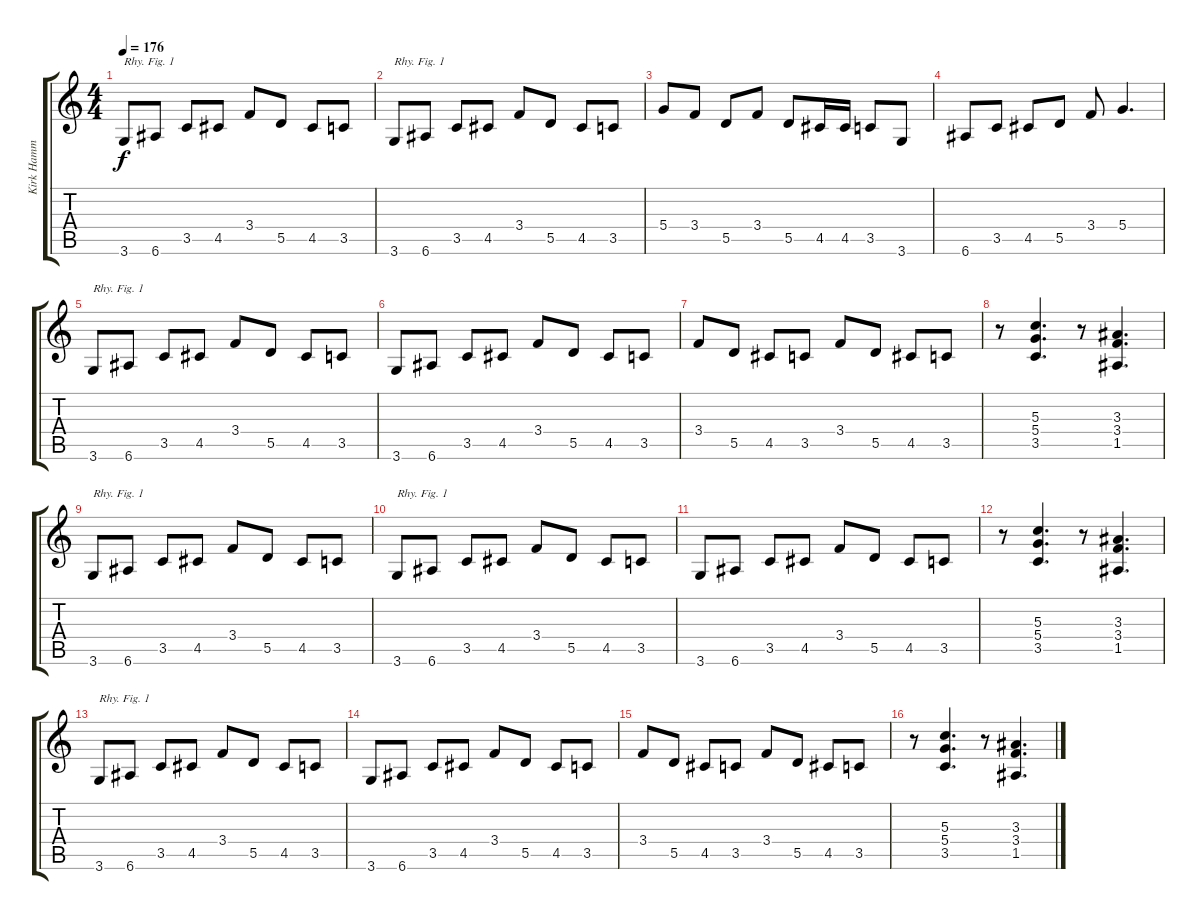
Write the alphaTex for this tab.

\track (" Kirk Hammett" " Kirk Hamm") {instrument distortionguitar}
\staff {score tabs}
\tuning (E4 B3 G3 D3 A2 E2) {hide}
\ts (4 4)
\tempo 176
\clef g2
\ks c
3.6.8{txt "Rhy. Fig. 1" dy f} 6.6.8 3.5.8 4.5.8 3.4.8 5.5.8 4.5.8 3.5.8 |
3.6.8{txt "Rhy. Fig. 1"} 6.6.8 3.5.8 4.5.8 3.4.8 5.5.8 4.5.8 3.5.8 |
5.4.8 3.4.8 5.5.8 3.4.8 5.5.8 4.5.16 4.5.16 3.5.8 3.6.8 |
6.6.8 3.5.8 4.5.8 5.5.8 3.4.8 5.4.4{d} |
3.6.8{txt "Rhy. Fig. 1"} 6.6.8 3.5.8 4.5.8 3.4.8 5.5.8 4.5.8 3.5.8 |
3.6.8 6.6.8 3.5.8 4.5.8 3.4.8 5.5.8 4.5.8 3.5.8 |
3.4.8 5.5.8 4.5.8 3.5.8 3.4.8 5.5.8 4.5.8 3.5.8 |
r.8 (5.3 5.4 3.5).4{d} r.8 (3.3 3.4 1.5).4{d} |
3.6.8{txt "Rhy. Fig. 1"} 6.6.8 3.5.8 4.5.8 3.4.8 5.5.8 4.5.8 3.5.8 |
3.6.8{txt "Rhy. Fig. 1"} 6.6.8 3.5.8 4.5.8 3.4.8 5.5.8 4.5.8 3.5.8 |
3.6.8 6.6.8 3.5.8 4.5.8 3.4.8 5.5.8 4.5.8 3.5.8 |
r.8 (5.3 5.4 3.5).4{d} r.8 (3.3 3.4 1.5).4{d} |
3.6.8{txt "Rhy. Fig. 1"} 6.6.8 3.5.8 4.5.8 3.4.8 5.5.8 4.5.8 3.5.8 |
3.6.8 6.6.8 3.5.8 4.5.8 3.4.8 5.5.8 4.5.8 3.5.8 |
3.4.8 5.5.8 4.5.8 3.5.8 3.4.8 5.5.8 4.5.8 3.5.8 |
r.8 (5.3 5.4 3.5).4{d} r.8 (3.3 3.4 1.5).4{d}
